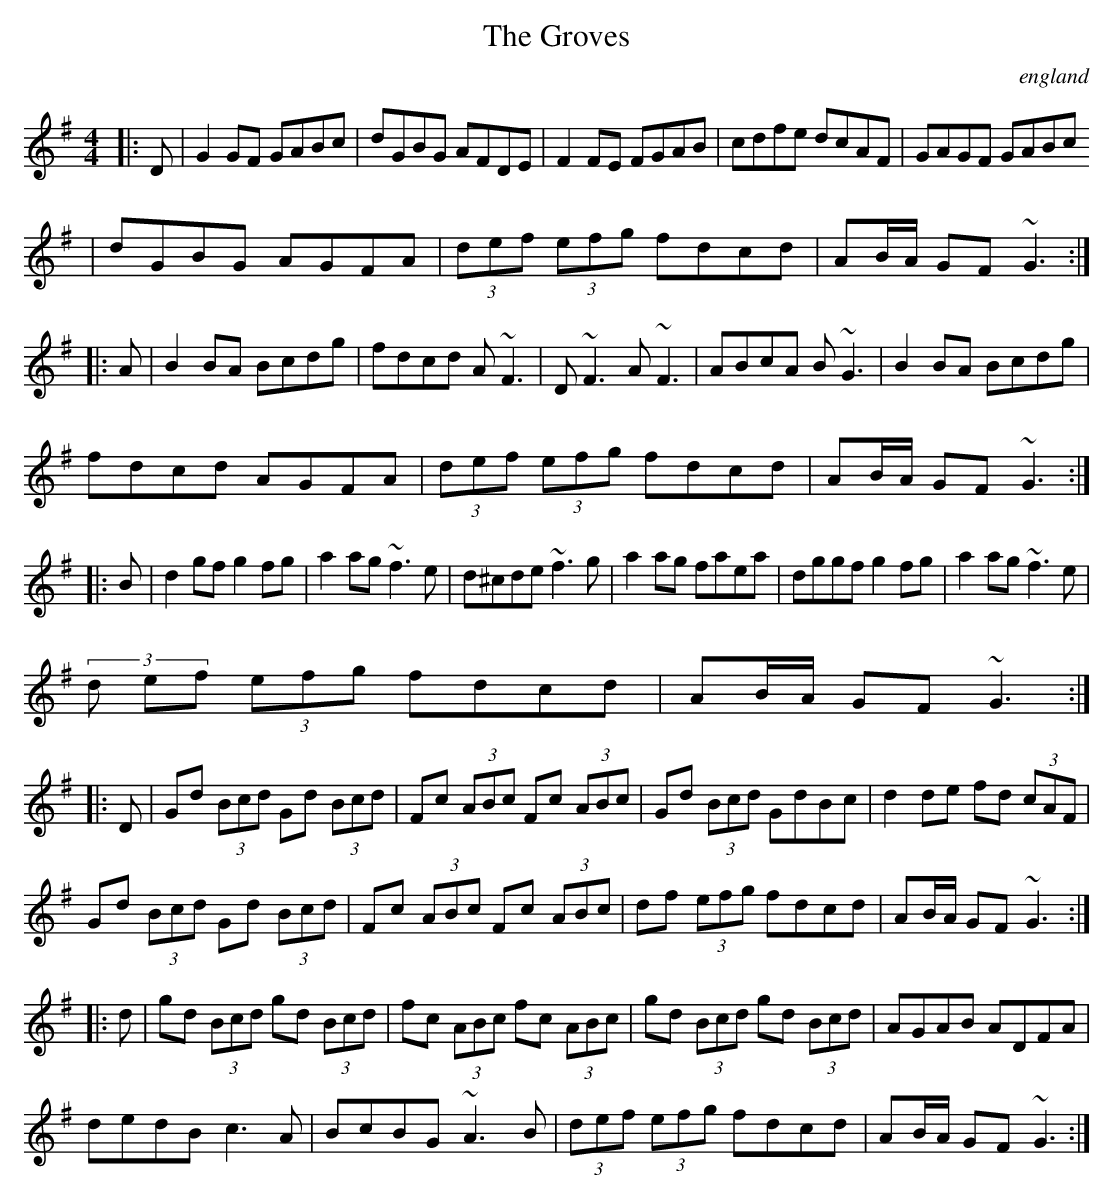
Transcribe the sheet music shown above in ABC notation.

X:1
T:The Groves
O:england
M:4/4
L:1/8
K:G
|:D|G2 GF GABc|dGBG AFDE|F2 FE FGAB|cdfe dcAF|GAGF GABc
|dGBG AGFA|(3def (3efg fdcd|AB/2A/2 GF~G3:|
|:A|B2 BA Bcdg|fdcd A ~F3|D ~F3 A ~F3|ABcA B ~G3|B2 BA Bcdg|
fdcd AGFA|(3 def (3efg fdcd|AB/2A/2 GF~G3:|
|:B|d2 gf g2fg|a2 ag ~f3e|d^cde ~f3g|a2 ag faea|dggf g2fg|a2 ag ~f3e|
(3d ef (3efg fdcd|AB/2A/2 GF~G3:|
|:D|Gd (3Bcd Gd (3Bcd|Fc (3ABc Fc (3ABc|Gd (3Bcd GdBc|d2 de fd (3cAF|
Gd (3Bcd Gd (3Bcd|Fc (3ABc Fc (3ABc|df (3efg fdcd|AB/2A/2 GF~G3:|
|:d|gd (3Bcd gd (3Bcd|fc (3ABc fc (3ABc|gd (3Bcd gd (3Bcd|AGAB ADFA|
dedB c3 A|BcBG ~A3 B|(3def (3efg fdcd|AB/2A/2 GF~G3:|
